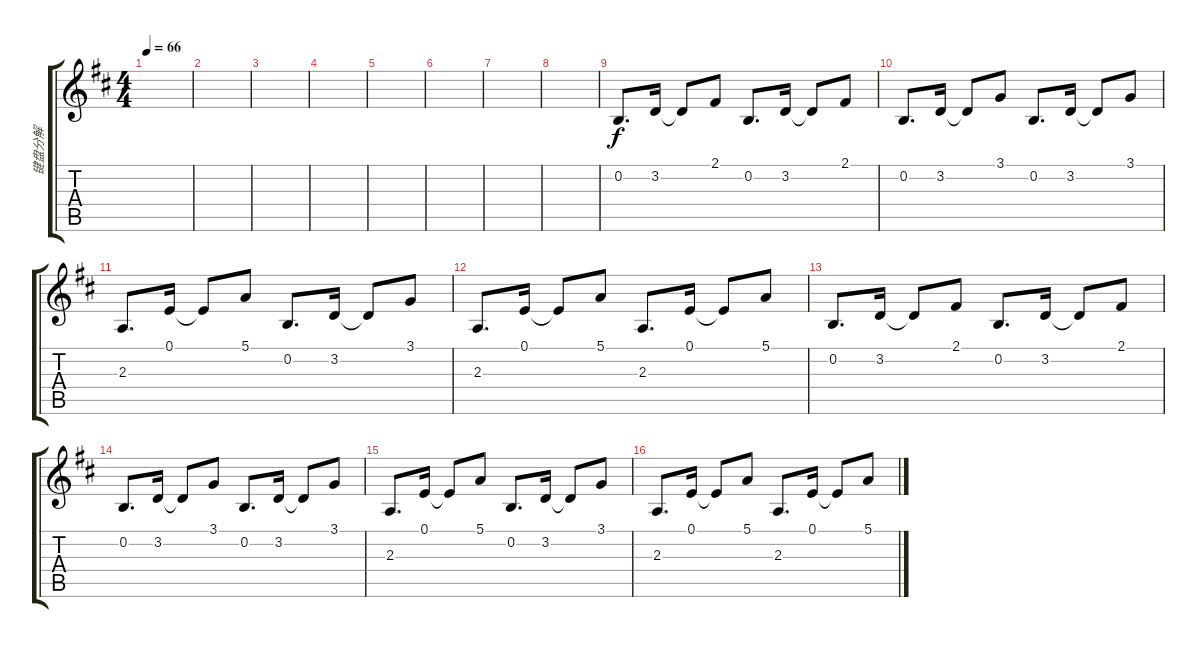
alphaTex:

\track ("键盘分解" "键盘分解") {instrument koto}
\staff {score tabs}
\tuning (E4 B3 G3 D3 A2 E2) {hide}
\ts (4 4)
\tempo 66
\clef g2
\ks d
|
|
|
|
|
|
|
|
0.2.8{d} 3.2.16 3.2{t}.8 2.1.8 0.2.8{d} 3.2.16 3.2{t}.8 2.1.8 |
0.2.8{d} 3.2.16 3.2{t}.8 3.1.8 0.2.8{d} 3.2.16 3.2{t}.8 3.1.8 |
2.3.8{d} 0.1.16 0.1{t}.8 5.1.8 0.2.8{d} 3.2.16 3.2{t}.8 3.1.8 |
2.3.8{d} 0.1.16 0.1{t}.8 5.1.8 2.3.8{d} 0.1.16 0.1{t}.8 5.1.8 |
0.2.8{d} 3.2.16 3.2{t}.8 2.1.8 0.2.8{d} 3.2.16 3.2{t}.8 2.1.8 |
0.2.8{d} 3.2.16 3.2{t}.8 3.1.8 0.2.8{d} 3.2.16 3.2{t}.8 3.1.8 |
2.3.8{d} 0.1.16 0.1{t}.8 5.1.8 0.2.8{d} 3.2.16 3.2{t}.8 3.1.8{txt ""} |
2.3.8{d} 0.1.16 0.1{t}.8 5.1.8 2.3.8{d} 0.1.16 0.1{t}.8 5.1.8
